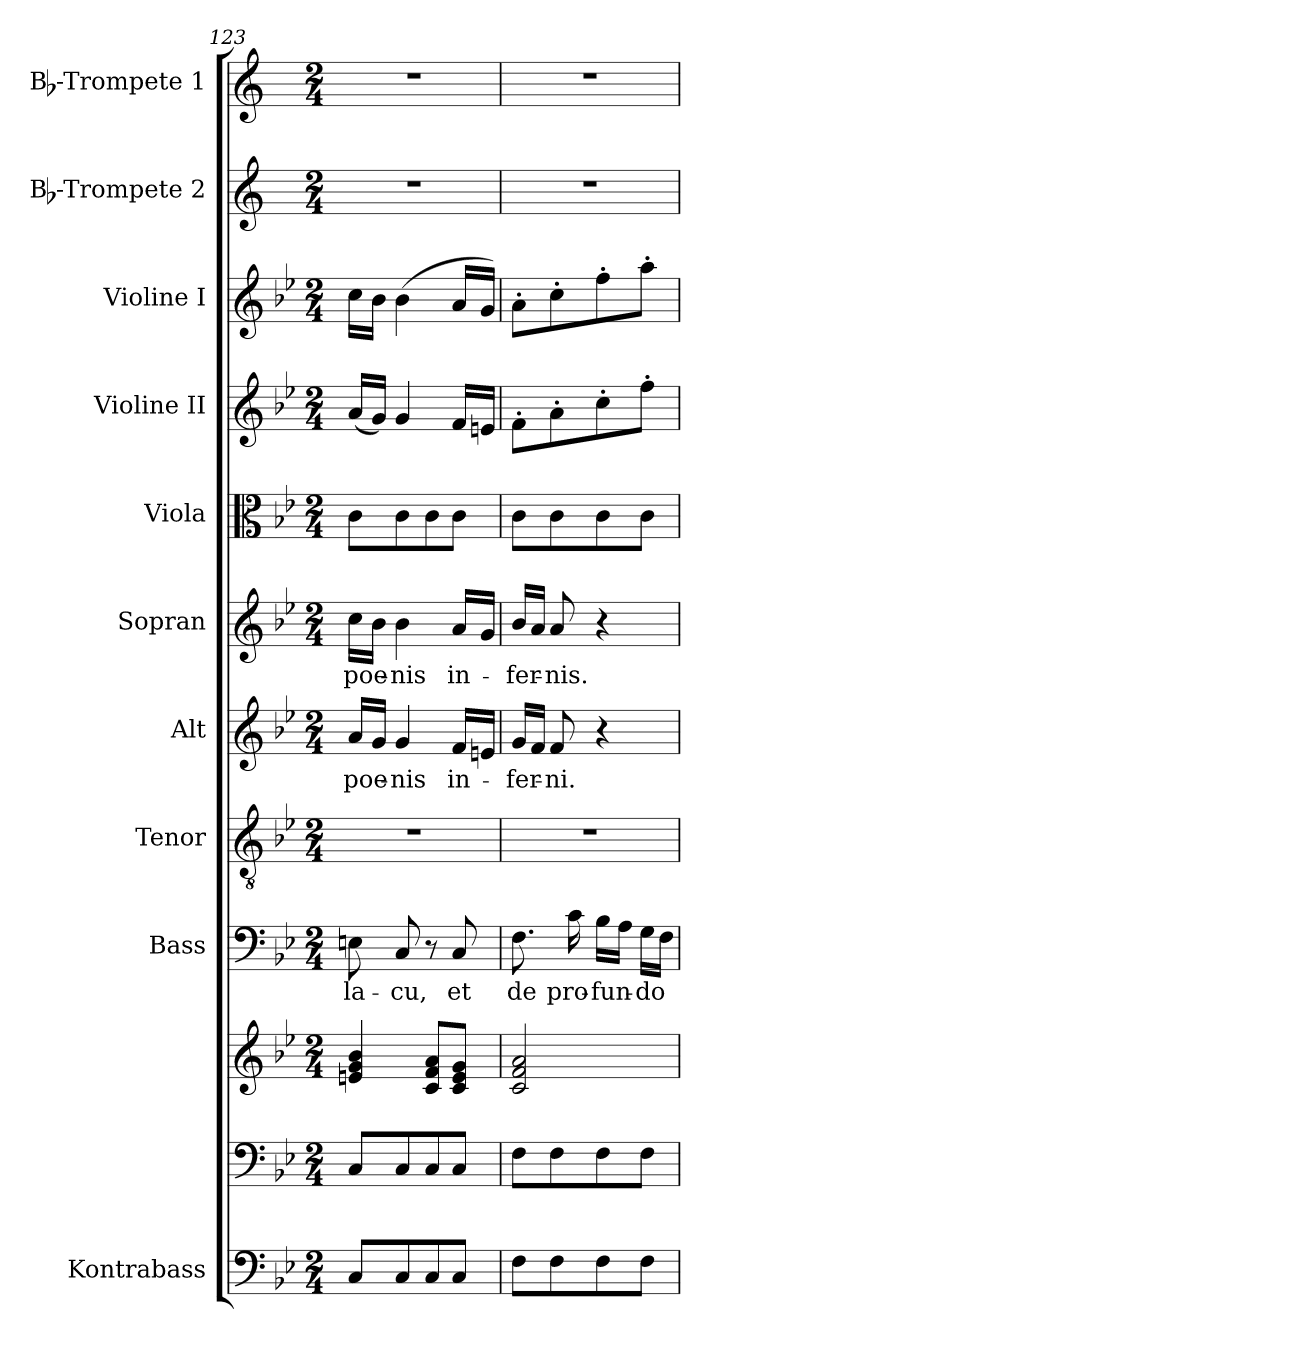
**kern	**kern	**kern	**kern	**text	**kern	**kern	**text	**kern	**text	**kern	**kern	**kern	**kern	**kern
*part11	*part10	*part10	*part9	*part9	*part8	*part7	*part7	*part6	*part6	*part5	*part4	*part3	*part2	*part1
*staff12	*staff11	*staff10	*staff9	*staff9	*staff8	*staff7	*staff7	*staff6	*staff6	*staff5	*staff4	*staff3	*staff2	*staff1
*I"Kontrabass	*	*	*I"Bass	*	*I"Tenor	*I"Alt	*	*I"Sopran	*	*I"Viola	*I"Violine II	*I"Violine I	*I"Bb-Trompete 2	*I"Bb-Trompete 1
*I'Kb.	*	*	*I'B.	*	*I'T.	*I'A.	*	*I'S.	*	*I'Vla.	*I'Vl. II	*I'Vl. I	*I'Bb Trp. 2	*I'Bb Trp. 1
*clefF4	*clefF4	*clefG2	*clefF4	*	*clefGv2	*clefG2	*	*clefG2	*	*clefC3	*clefG2	*clefG2	*clefG2	*clefG2
*ITrd7c12	*	*	*	*	*	*	*	*	*	*	*	*	*ITrd1c2	*ITrd1c2
*k[b-e-]	*k[b-e-]	*k[b-e-]	*k[b-e-]	*	*k[b-e-]	*k[b-e-]	*	*k[b-e-]	*	*k[b-e-]	*k[b-e-]	*k[b-e-]	*k[b-e-]	*k[b-e-]
*B-:	*B-:	*B-:	*B-:	*	*B-:	*B-:	*	*B-:	*	*B-:	*B-:	*B-:	*B-:	*B-:
*M2/4	*M2/4	*M2/4	*M2/4	*	*M2/4	*M2/4	*	*M2/4	*	*M2/4	*M2/4	*M2/4	*M2/4	*M2/4
=123	=123	=123	=123	=123	=123	=123	=123	=123	=123	=123	=123	=123	=123	=123
!	!	!	!	!LO:LY:b	!	!	!LO:LY:b	!	!LO:LY:b	!	!	!	!	!
8CC/L	8C/L	4en/ 4g/ 4b-/	8En\	la-	2r	16a/LL	poe-	16cc\LL	poe-	8c\L	(<16a/LL	16cc\LL	2r	2r
.	.	.	.	.	.	16g/JJ	.	16b-\JJ	.	.	16g/JJ)	16b-\JJ	.	.
!	!	!	!	!LO:LY:b	!	!	!LO:LY:b	!	!LO:LY:b	!	!	!	!	!
8CC/	8C/	.	8C/	-cu,	.	4g/	-nis	4b-\	-nis	8c\	4g/	(>4b-\	.	.
8CC/	8C/	8c/ 8f/ 8a/L	8r	.	.	.	.	.	.	8c\	.	.	.	.
!	!	!	!	!LO:LY:b	!	!	!LO:LY:b	!	!LO:LY:b	!	!	!	!	!
8CC/J	8C/J	8c/ 8e/ 8g/J	8C/	et	.	16f/LL	in-	16a/LL	in-	8c\J	16f/LL	16a/LL	.	.
.	.	.	.	.	.	16en/JJ	.	16g/JJ	.	.	16en/JJ	16g/JJ)	.	.
=124	=124	=124	=124	=124	=124	=124	=124	=124	=124	=124	=124	=124	=124	=124
!	!	!	!	!LO:LY:b	!	!	!LO:LY:b	!	!LO:LY:b	!	!	!	!	!
8FF\L	8F\L	2c/ 2f/ 2a/	8.F\	de	2r	16g/LL	-fer-	16b-/LL	-fer-	8c\L	8f'>\L	8a'>\L	2r	2r
.	.	.	.	.	.	16f/JJ	.	16a/JJ	.	.	.	.	.	.
!	!	!	!	!	!	!	!LO:LY:b	!	!LO:LY:b	!	!	!	!	!
8FF\	8F\	.	.	.	.	8f/	-ni.	8a/	-nis.	8c\	8a'>\	8cc'>\	.	.
!	!	!	!	!LO:LY:b	!	!	!	!	!	!	!	!	!	!
.	.	.	16c\	pro-	.	.	.	.	.	.	.	.	.	.
!	!	!	!	!LO:LY:b	!	!	!	!	!	!	!	!	!	!
8FF\	8F\	.	16B-\LL	-fun-	.	4r	.	4r	.	8c\	8cc'>\	8ff'>\	.	.
.	.	.	16A\JJ	.	.	.	.	.	.	.	.	.	.	.
!	!	!	!	!LO:LY:b	!	!	!	!	!	!	!	!	!	!
8FF\J	8F\J	.	16G\LL	-do	.	.	.	.	.	8c\J	8ff'>\J	8aa'>\J	.	.
.	.	.	16F\JJ	.	.	.	.	.	.	.	.	.	.	.
=	=	=	=	=	=	=	=	=	=	=	=	=	=	=
*-	*-	*-	*-	*-	*-	*-	*-	*-	*-	*-	*-	*-	*-	*-
